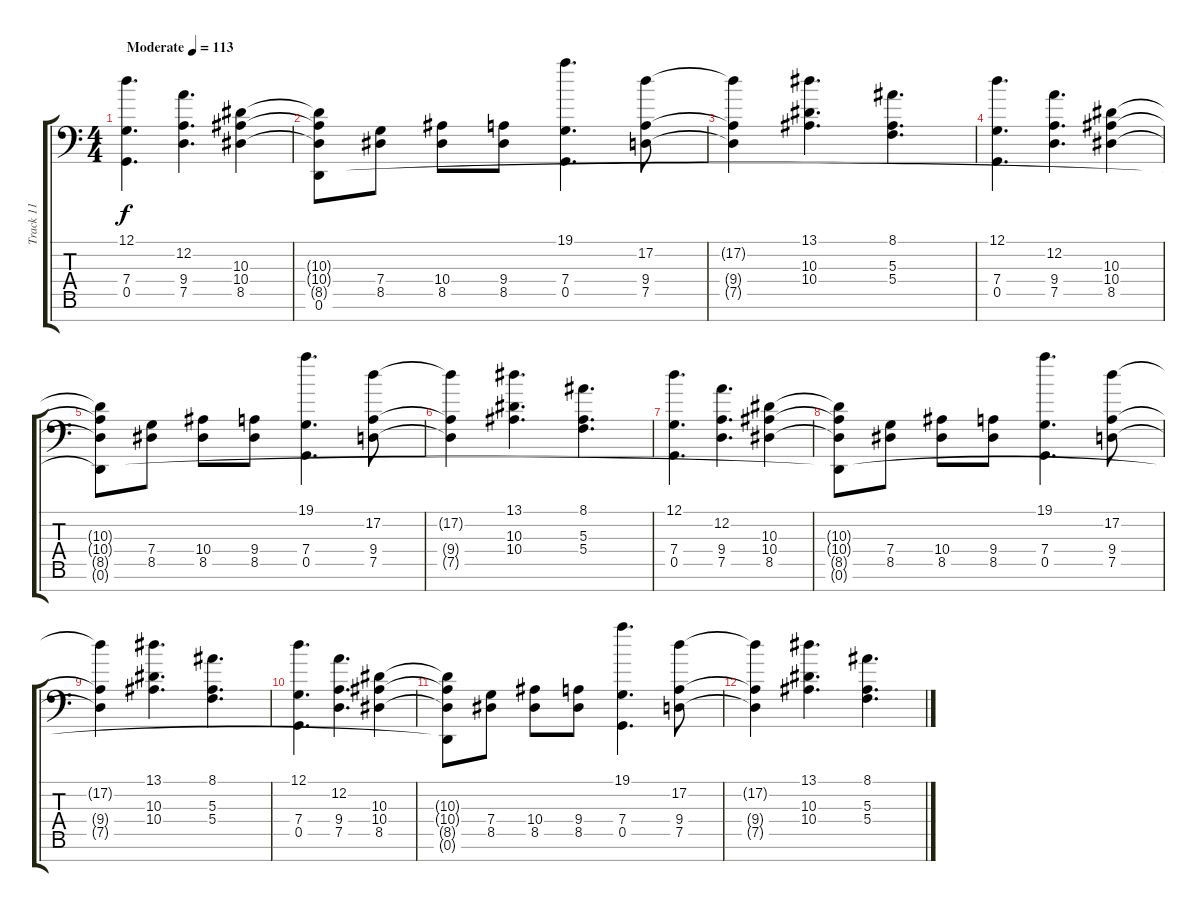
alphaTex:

\track ("Track 11" "Track 11") {instrument stringensemble1}
\staff {score tabs}
\tuning (D4 A3 F3 C3 G2 D2 G1) {hide}
\ts (4 4)
\tempo (113 "Moderate")
\clef f4
\ks c
(12.1 7.4 0.5).4{d dy f instrument stringensemble1} (12.2 9.4 7.5).4{d} (10.3 10.4 8.5).4 |
(10.3{t} 10.4{t} 8.5{t} 0.6).8 (7.4 8.5).8 (10.4 8.5).8 (9.4 8.5).8 (19.1 7.4 0.5).4{d} (17.2 9.4 7.5).8 |
(17.2{t} 9.4{t} 7.5{t}).4 (13.1 10.3 10.4).4{d} (8.1 5.3 5.4).4{d} |
(12.1 7.4 0.5).4{d} (12.2 9.4 7.5).4{d} (10.3 10.4 8.5).4 |
(10.3{t} 10.4{t} 8.5{t} 0.6{t}).8 (7.4 8.5).8 (10.4 8.5).8 (9.4 8.5).8 (19.1 7.4 0.5).4{d} (17.2 9.4 7.5).8 |
(17.2{t} 9.4{t} 7.5{t}).4 (13.1 10.3 10.4).4{d} (8.1 5.3 5.4).4{d} |
(12.1 7.4 0.5).4{d} (12.2 9.4 7.5).4{d} (10.3 10.4 8.5).4 |
(10.3{t} 10.4{t} 8.5{t} 0.6{t}).8 (7.4 8.5).8 (10.4 8.5).8 (9.4 8.5).8 (19.1 7.4 0.5).4{d} (17.2 9.4 7.5).8 |
(17.2{t} 9.4{t} 7.5{t}).4 (13.1 10.3 10.4).4{d} (8.1 5.3 5.4).4{d} |
(12.1 7.4 0.5).4{d} (12.2 9.4 7.5).4{d} (10.3 10.4 8.5).4 |
(10.3{t} 10.4{t} 8.5{t} 0.6{t}).8 (7.4 8.5).8 (10.4 8.5).8 (9.4 8.5).8 (19.1 7.4 0.5).4{d} (17.2 9.4 7.5).8 |
(17.2{t} 9.4{t} 7.5{t}).4 (13.1 10.3 10.4).4{d} (8.1 5.3 5.4).4{d}
